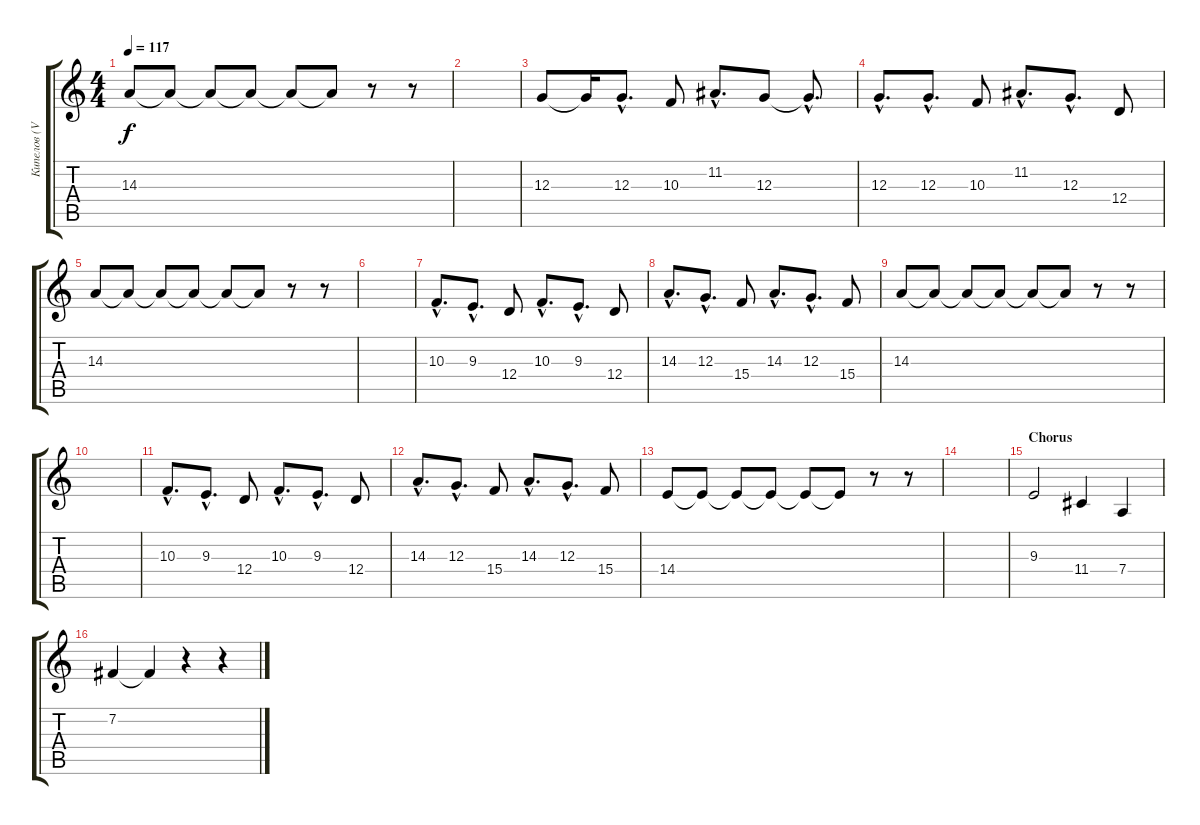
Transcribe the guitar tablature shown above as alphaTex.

\track ("Кипелов (Vocal)" "Кипелов (V") {instrument lead6voice}
\staff {score tabs}
\tuning (E4 B3 G3 D3 A2 E2) {hide}
\ts (4 4)
\tempo 117
\clef g2
\ks c
14.3.8{dy f} 14.3{t}.8 14.3{t}.8 14.3{t}.8 14.3{t}.8 14.3{t}.8 r.8 r.8 |
|
12.3.8 12.3{t}.16 12.3{hac}.8{d} 10.3.8 11.2{hac}.8{d} 12.3.8 12.3{hac t}.8{d} |
12.3{hac}.8{d} 12.3{hac}.8{d} 10.3.8 11.2{hac}.8{d} 12.3{hac}.8{d} 12.4.8 |
14.3.8 14.3{t}.8 14.3{t}.8 14.3{t}.8 14.3{t}.8 14.3{t}.8 r.8 r.8 |
|
10.3{hac}.8{d} 9.3{hac}.8{d} 12.4.8 10.3{hac}.8{d} 9.3{hac}.8{d} 12.4.8 |
14.3{hac}.8{d} 12.3{hac}.8{d} 15.4.8 14.3{hac}.8{d} 12.3{hac}.8{d} 15.4.8 |
14.3.8 14.3{t}.8 14.3{t}.8 14.3{t}.8 14.3{t}.8 14.3{t}.8 r.8 r.8 |
|
10.3{hac}.8{d} 9.3{hac}.8{d} 12.4.8 10.3{hac}.8{d} 9.3{hac}.8{d} 12.4.8 |
14.3{hac}.8{d} 12.3{hac}.8{d} 15.4.8 14.3{hac}.8{d} 12.3{hac}.8{d} 15.4.8 |
14.4.8 14.4{t}.8 14.4{t}.8 14.4{t}.8 14.4{t}.8 14.4{t}.8 r.8 r.8 |
|
\section ("" "Chorus")
9.3.2 11.4.4 7.4.4 |
7.2.4 7.2{t}.4 r.4 r.4
